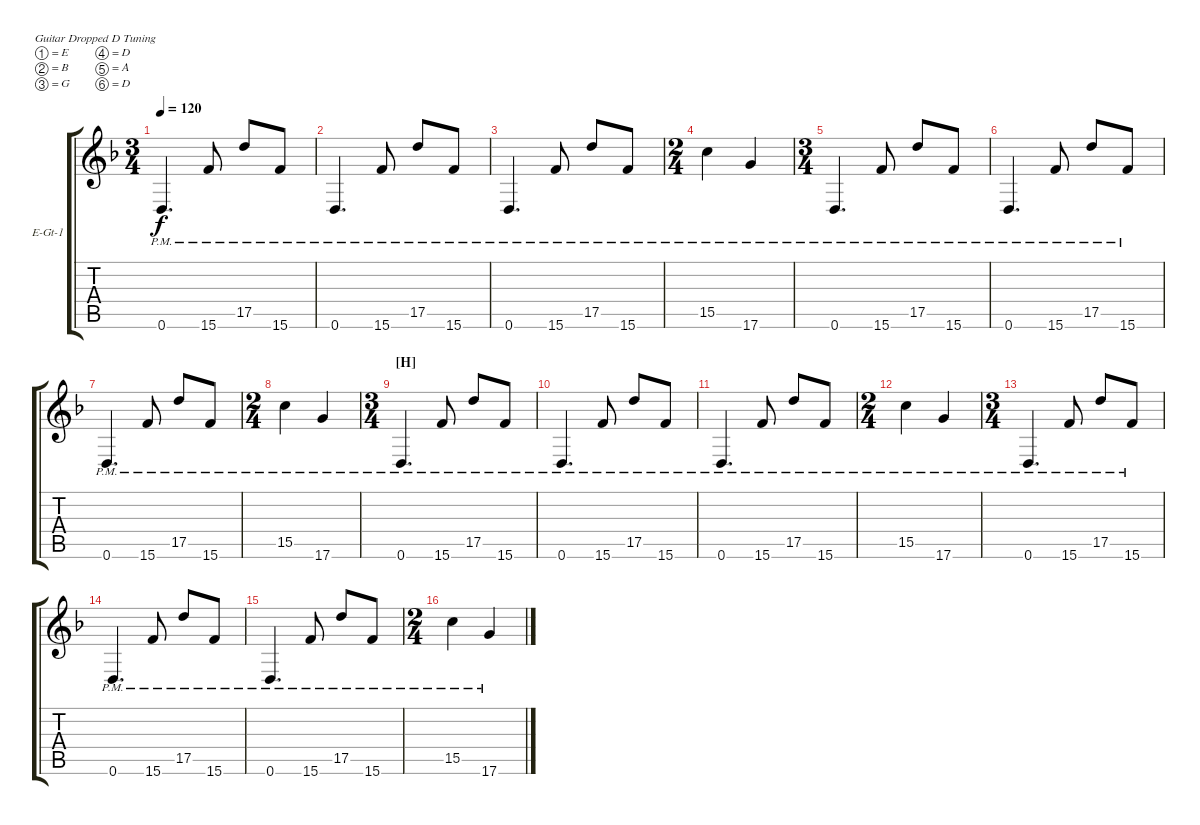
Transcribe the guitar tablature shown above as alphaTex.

\defaultSystemsLayout 4
\bracketExtendMode groupsimilarinstruments
\firstSystemTrackNameOrientation horizontal
\otherSystemsTrackNameOrientation horizontal
\track ("Electric Guitar 1" "E-Gt-1") {instrument electricguitarclean}
\staff {score tabs}
\tuning (E4 B3 G3 D3 A2 D2)
\ts (3 4)
\tempo 120
\clef g2
\ks f
0.6{pm}.4{d dy f} 15.6{pm}.8 17.5{pm}.8 15.6{pm}.8 |
0.6{pm}.4{d} 15.6{pm}.8 17.5{pm}.8 15.6{pm}.8 |
0.6{pm}.4{d} 15.6{pm}.8 17.5{pm}.8 15.6{pm}.8 |
\ts (2 4)
15.5{pm}.4 17.6{pm}.4 |
\ts (3 4)
0.6{pm}.4{d} 15.6{pm}.8 17.5{pm}.8 15.6{pm}.8 |
0.6{pm}.4{d} 15.6{pm}.8 17.5{pm}.8 15.6{pm}.8 |
0.6{pm}.4{d} 15.6{pm}.8 17.5{pm}.8 15.6{pm}.8 |
\ts (2 4)
15.5{pm}.4 17.6{pm}.4 |
\ts (3 4)
\section ("H" "")
0.6{pm}.4{d} 15.6{pm}.8 17.5{pm}.8 15.6{pm}.8 |
0.6{pm}.4{d} 15.6{pm}.8 17.5{pm}.8 15.6{pm}.8 |
0.6{pm}.4{d} 15.6{pm}.8 17.5{pm}.8 15.6{pm}.8 |
\ts (2 4)
15.5{pm}.4 17.6{pm}.4 |
\ts (3 4)
0.6{pm}.4{d} 15.6{pm}.8 17.5{pm}.8 15.6{pm}.8 |
0.6{pm}.4{d} 15.6{pm}.8 17.5{pm}.8 15.6{pm}.8 |
0.6{pm}.4{d} 15.6{pm}.8 17.5{pm}.8 15.6{pm}.8 |
\ts (2 4)
15.5{pm}.4 17.6{pm}.4
